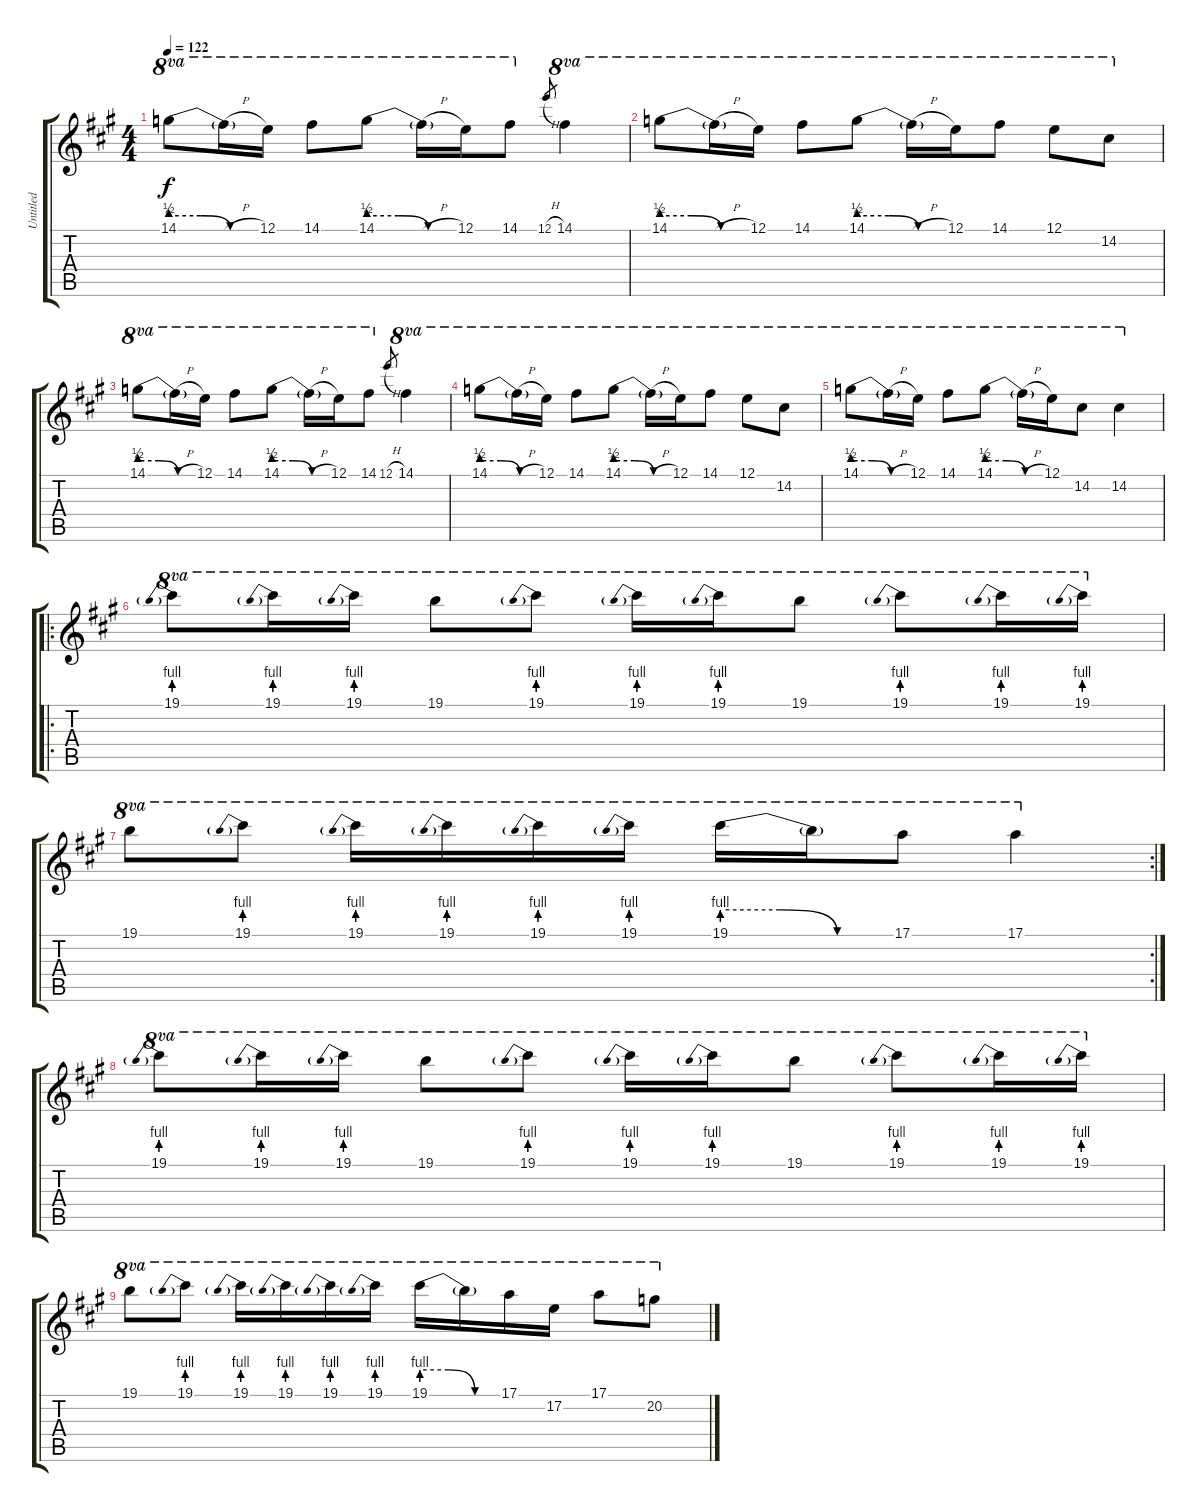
\track ("Untitled" "Untitled") {instrument distortionguitar}
\staff {score tabs}
\tuning (E4 B3 G3 D3 A2 E2) {hide}
\ts (4 4)
\tempo 122
\clef g2
\ks a
14.1{be (custom 0 2 20 2 40 0 60 0)}.8{ot 8va dy f} 14.1{h t}.16{ot 8va} 12.1.16{ot 8va} 14.1.8{ot 8va} 14.1{be (custom 0 2 20 2 40 0 60 0)}.8{ot 8va} 14.1{h t}.16{ot 8va} 12.1.16{ot 8va} 14.1.8{ot 8va} 12.1{h}.8{gr} 14.1.4{ot 8va} |
14.1{be (custom 0 2 20 2 40 0 60 0)}.8{ot 8va} 14.1{h t}.16{ot 8va} 12.1.16{ot 8va} 14.1.8{ot 8va} 14.1{be (custom 0 2 20 2 40 0 60 0)}.8{ot 8va} 14.1{h t}.16{ot 8va} 12.1.16{ot 8va} 14.1.8{ot 8va} 12.1.8{ot 8va} 14.2.8{ot 8va} |
14.1{be (custom 0 2 20 2 40 0 60 0)}.8{ot 8va} 14.1{h t}.16{ot 8va} 12.1.16{ot 8va} 14.1.8{ot 8va} 14.1{be (custom 0 2 20 2 40 0 60 0)}.8{ot 8va} 14.1{h t}.16{ot 8va} 12.1.16{ot 8va} 14.1.8{ot 8va} 12.1{h}.8{gr} 14.1.4{ot 8va} |
14.1{be (custom 0 2 20 2 40 0 60 0)}.8{ot 8va} 14.1{h t}.16{ot 8va} 12.1.16{ot 8va} 14.1.8{ot 8va} 14.1{be (custom 0 2 20 2 40 0 60 0)}.8{ot 8va} 14.1{h t}.16{ot 8va} 12.1.16{ot 8va} 14.1.8{ot 8va} 12.1.8{ot 8va} 14.2.8{ot 8va} |
14.1{be (custom 0 2 20 2 40 0 60 0)}.8{ot 8va} 14.1{h t}.16{ot 8va} 12.1.16{ot 8va} 14.1.8{ot 8va} 14.1{be (custom 0 2 20 2 40 0 60 0)}.8{ot 8va} 14.1{h t}.16{ot 8va} 12.1.16{ot 8va} 14.2.8{ot 8va} 14.2.4{ot 8va} |
\ro
19.1{be (prebend 0 4 60 4)}.8{ot 8va} 19.1{be (prebend 0 4 60 4)}.16{ot 8va} 19.1{be (prebend 0 4 60 4)}.16{ot 8va} 19.1.8{ot 8va} 19.1{be (prebend 0 4 60 4)}.8{ot 8va} 19.1{be (prebend 0 4 60 4)}.16{ot 8va} 19.1{be (prebend 0 4 60 4)}.16{ot 8va} 19.1.8{ot 8va} 19.1{be (prebend 0 4 60 4)}.8{ot 8va} 19.1{be (prebend 0 4 60 4)}.16{ot 8va} 19.1{be (prebend 0 4 60 4)}.16{ot 8va} |
\rc 2
19.1.8{ot 8va} 19.1{be (prebend 0 4 60 4)}.8{ot 8va} 19.1{be (prebend 0 4 60 4)}.16{ot 8va} 19.1{be (prebend 0 4 60 4)}.16{ot 8va} 19.1{be (prebend 0 4 60 4)}.16{ot 8va} 19.1{be (prebend 0 4 60 4)}.16{ot 8va} 19.1{be (custom 0 4 20 4 40 0 60 0)}.16{ot 8va} 19.1{t}.16{ot 8va} 17.1.8{ot 8va} 17.1.4{ot 8va} |
19.1{be (prebend 0 4 60 4)}.8{ot 8va} 19.1{be (prebend 0 4 60 4)}.16{ot 8va} 19.1{be (prebend 0 4 60 4)}.16{ot 8va} 19.1.8{ot 8va} 19.1{be (prebend 0 4 60 4)}.8{ot 8va} 19.1{be (prebend 0 4 60 4)}.16{ot 8va} 19.1{be (prebend 0 4 60 4)}.16{ot 8va} 19.1.8{ot 8va} 19.1{be (prebend 0 4 60 4)}.8{ot 8va} 19.1{be (prebend 0 4 60 4)}.16{ot 8va} 19.1{be (prebend 0 4 60 4)}.16{ot 8va} |
19.1.8{ot 8va} 19.1{be (prebend 0 4 60 4)}.8{ot 8va} 19.1{be (prebend 0 4 60 4)}.16{ot 8va} 19.1{be (prebend 0 4 60 4)}.16{ot 8va} 19.1{be (prebend 0 4 60 4)}.16{ot 8va} 19.1{be (prebend 0 4 60 4)}.16{ot 8va} 19.1{be (custom 0 4 20 4 40 0 60 0)}.16{ot 8va} 19.1{t}.16{ot 8va} 17.1.16{ot 8va} 17.2.16{ot 8va} 17.1.8{ot 8va} 20.2.8{ot 8va}
